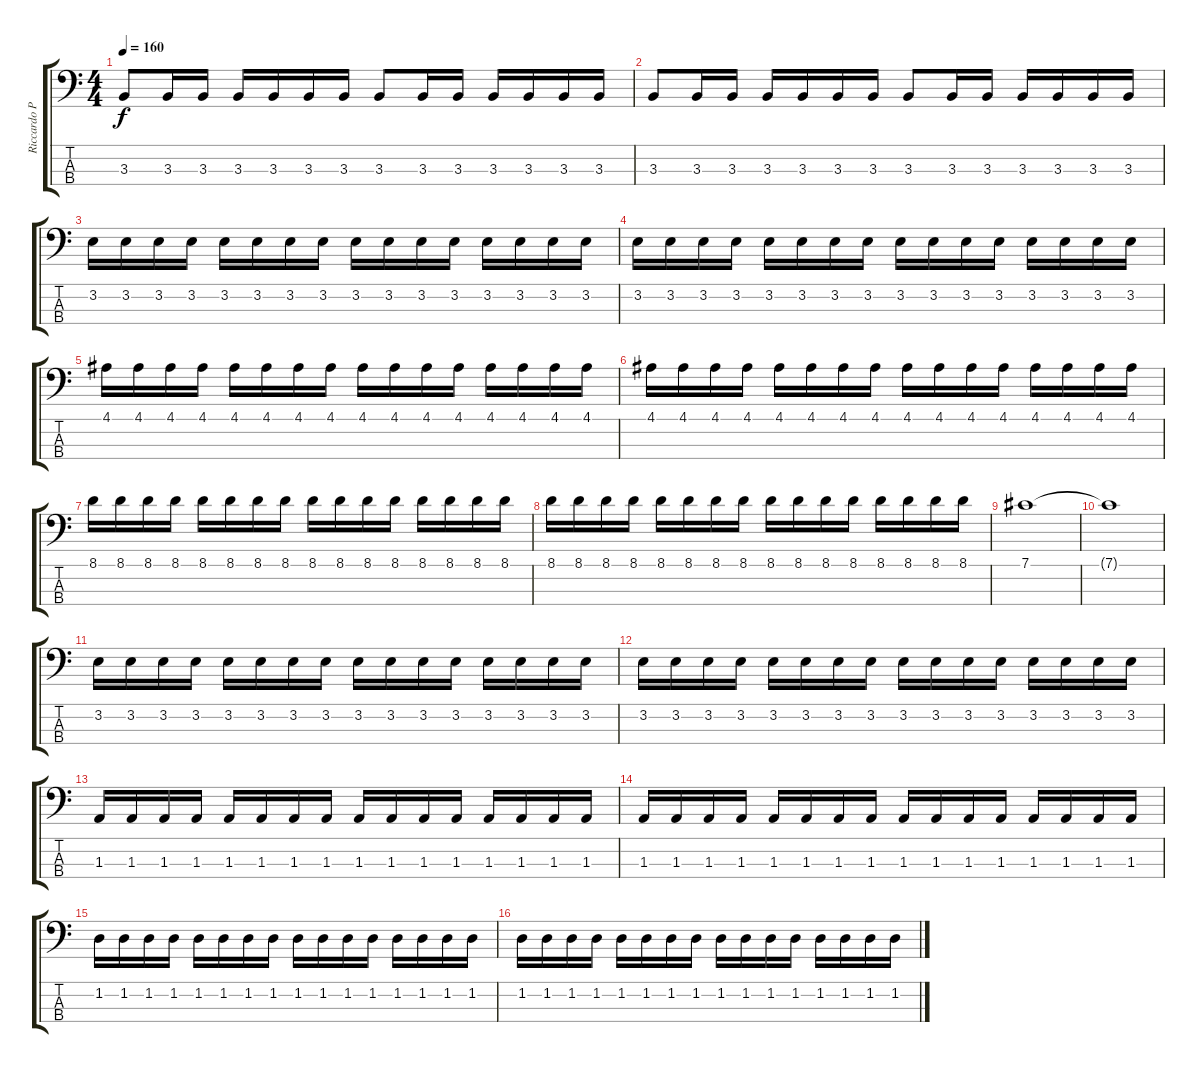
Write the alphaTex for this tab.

\track ("Riccardo Paoli" "Riccardo P") {instrument electricbassfinger}
\staff {score tabs}
\tuning (Gb2 Db2 Ab1 Eb1) {hide}
\ts (4 4)
\tempo 160
\clef f4
\ks c
3.3.8{dy f} 3.3.16 3.3.16 3.3.16 3.3.16 3.3.16 3.3.16 3.3.8 3.3.16 3.3.16 3.3.16 3.3.16 3.3.16 3.3.16 |
3.3.8 3.3.16 3.3.16 3.3.16 3.3.16 3.3.16 3.3.16 3.3.8 3.3.16 3.3.16 3.3.16 3.3.16 3.3.16 3.3.16 |
3.2.16 3.2.16 3.2.16 3.2.16 3.2.16 3.2.16 3.2.16 3.2.16 3.2.16 3.2.16 3.2.16 3.2.16 3.2.16 3.2.16 3.2.16 3.2.16 |
3.2.16 3.2.16 3.2.16 3.2.16 3.2.16 3.2.16 3.2.16 3.2.16 3.2.16 3.2.16 3.2.16 3.2.16 3.2.16 3.2.16 3.2.16 3.2.16 |
4.1.16 4.1.16 4.1.16 4.1.16 4.1.16 4.1.16 4.1.16 4.1.16 4.1.16 4.1.16 4.1.16 4.1.16 4.1.16 4.1.16 4.1.16 4.1.16 |
4.1.16 4.1.16 4.1.16 4.1.16 4.1.16 4.1.16 4.1.16 4.1.16 4.1.16 4.1.16 4.1.16 4.1.16 4.1.16 4.1.16 4.1.16 4.1.16 |
8.1.16 8.1.16 8.1.16 8.1.16 8.1.16 8.1.16 8.1.16 8.1.16 8.1.16 8.1.16 8.1.16 8.1.16 8.1.16 8.1.16 8.1.16 8.1.16 |
8.1.16 8.1.16 8.1.16 8.1.16 8.1.16 8.1.16 8.1.16 8.1.16 8.1.16 8.1.16 8.1.16 8.1.16 8.1.16 8.1.16 8.1.16 8.1.16 |
7.1.1 |
7.1{t}.1 |
3.2.16 3.2.16 3.2.16 3.2.16 3.2.16 3.2.16 3.2.16 3.2.16 3.2.16 3.2.16 3.2.16 3.2.16 3.2.16 3.2.16 3.2.16 3.2.16 |
3.2.16 3.2.16 3.2.16 3.2.16 3.2.16 3.2.16 3.2.16 3.2.16 3.2.16 3.2.16 3.2.16 3.2.16 3.2.16 3.2.16 3.2.16 3.2.16 |
1.3.16 1.3.16 1.3.16 1.3.16 1.3.16 1.3.16 1.3.16 1.3.16 1.3.16 1.3.16 1.3.16 1.3.16 1.3.16 1.3.16 1.3.16 1.3.16 |
1.3.16 1.3.16 1.3.16 1.3.16 1.3.16 1.3.16 1.3.16 1.3.16 1.3.16 1.3.16 1.3.16 1.3.16 1.3.16 1.3.16 1.3.16 1.3.16 |
1.2.16 1.2.16 1.2.16 1.2.16 1.2.16 1.2.16 1.2.16 1.2.16 1.2.16 1.2.16 1.2.16 1.2.16 1.2.16 1.2.16 1.2.16 1.2.16 |
1.2.16 1.2.16 1.2.16 1.2.16 1.2.16 1.2.16 1.2.16 1.2.16 1.2.16 1.2.16 1.2.16 1.2.16 1.2.16 1.2.16 1.2.16 1.2.16
